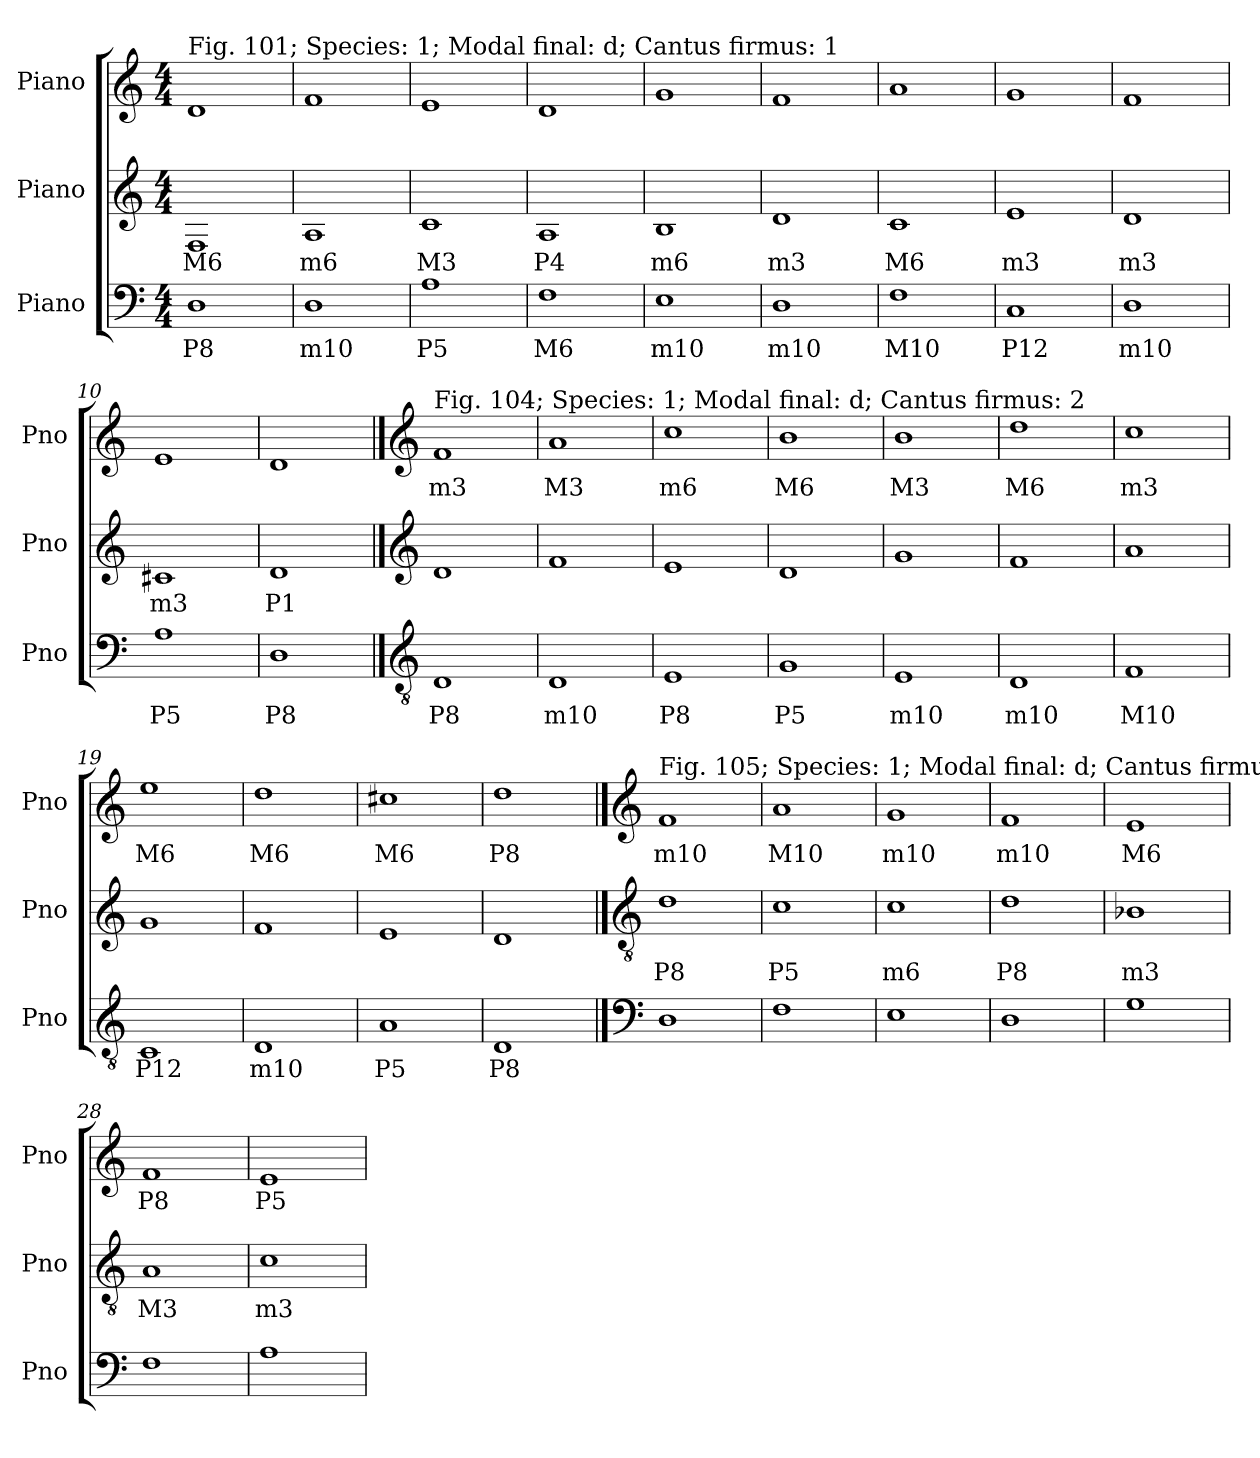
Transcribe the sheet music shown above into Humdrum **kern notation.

**kern	**text	**kern	**text	**kern	**text
*part3	*part3	*part2	*part2	*part1	*part1
*staff3	*staff3	*staff2	*staff2	*staff1	*staff1
*I"Piano	*	*I"Piano	*	*I"Piano	*
*I'Pno	*	*I'Pno	*	*I'Pno	*
*clefF4	*	*clefG2	*	*clefG2	*
*k[]	*	*k[]	*	*k[]	*
*M4/4	*	*M4/4	*	*M4/4	*
=1	=1	=1	=1	=1	=1
!	!	!	!	!LO:TX:a:t=Fig. 101; Species&colon; 1; Modal final&colon; d; Cantus firmus&colon; 1	!
!	!LO:LY:b	!	!LO:LY:b	!	!
1D	P8	1F	M6	1d	.
=2	=2	=2	=2	=2	=2
!	!LO:LY:b	!	!LO:LY:b	!	!
1D	m10	1A	m6	1f	.
=3	=3	=3	=3	=3	=3
!	!LO:LY:b	!	!LO:LY:b	!	!
1A	P5	1c	M3	1e	.
=4	=4	=4	=4	=4	=4
!	!LO:LY:b	!	!LO:LY:b	!	!
1F	M6	1A	P4	1d	.
=5	=5	=5	=5	=5	=5
!	!LO:LY:b	!	!LO:LY:b	!	!
1E	m10	1B	m6	1g	.
=6	=6	=6	=6	=6	=6
!	!LO:LY:b	!	!LO:LY:b	!	!
1D	m10	1d	m3	1f	.
=7	=7	=7	=7	=7	=7
!	!LO:LY:b	!	!LO:LY:b	!	!
1F	M10	1c	M6	1a	.
=8	=8	=8	=8	=8	=8
!	!LO:LY:b	!	!LO:LY:b	!	!
1C	P12	1e	m3	1g	.
=9	=9	=9	=9	=9	=9
!	!LO:LY:b	!	!LO:LY:b	!	!
1D	m10	1d	m3	1f	.
=10	=10	=10	=10	=10	=10
!	!LO:LY:b	!	!LO:LY:b	!	!
1A	P5	1c#X	m3	1e	.
=11	=11	=11	=11	=11	=11
!	!LO:LY:b	!	!LO:LY:b	!	!
1D	P8	1d	P1	1d	.
!!LO:LB:g=z
==12	==12	==12	==12	==12	==12
*clefGv2	*	*clefG2	*	*clefG2	*
!	!	!	!	!LO:TX:a:t=Fig. 104; Species&colon; 1; Modal final&colon; d; Cantus firmus&colon; 2	!
!	!LO:LY:b	!	!	!	!LO:LY:b
1D	P8	1d	.	1f	m3
=13	=13	=13	=13	=13	=13
!	!LO:LY:b	!	!	!	!LO:LY:b
1D	m10	1f	.	1a	M3
=14	=14	=14	=14	=14	=14
!	!LO:LY:b	!	!	!	!LO:LY:b
1E	P8	1e	.	1cc	m6
=15	=15	=15	=15	=15	=15
!	!LO:LY:b	!	!	!	!LO:LY:b
1G	P5	1d	.	1b	M6
=16	=16	=16	=16	=16	=16
!	!LO:LY:b	!	!	!	!LO:LY:b
1E	m10	1g	.	1b	M3
=17	=17	=17	=17	=17	=17
!	!LO:LY:b	!	!	!	!LO:LY:b
1D	m10	1f	.	1dd	M6
=18	=18	=18	=18	=18	=18
!	!LO:LY:b	!	!	!	!LO:LY:b
1F	M10	1a	.	1cc	m3
=19	=19	=19	=19	=19	=19
!	!LO:LY:b	!	!	!	!LO:LY:b
1C	P12	1g	.	1ee	M6
=20	=20	=20	=20	=20	=20
!	!LO:LY:b	!	!	!	!LO:LY:b
1D	m10	1f	.	1dd	M6
=21	=21	=21	=21	=21	=21
!	!LO:LY:b	!	!	!	!LO:LY:b
1A	P5	1e	.	1cc#X	M6
=22	=22	=22	=22	=22	=22
!	!LO:LY:b	!	!	!	!LO:LY:b
1D	P8	1d	.	1dd	P8
!!LO:LB:g=z
==23	==23	==23	==23	==23	==23
*clefF4	*	*clefGv2	*	*clefG2	*
!	!	!	!	!LO:TX:a:t=Fig. 105; Species&colon; 1; Modal final&colon; d; Cantus firmus&colon; 3	!
!	!	!	!LO:LY:b	!	!LO:LY:b
1D	.	1d	P8	1f	m10
=24	=24	=24	=24	=24	=24
!	!	!	!LO:LY:b	!	!LO:LY:b
1F	.	1c	P5	1a	M10
=25	=25	=25	=25	=25	=25
!	!	!	!LO:LY:b	!	!LO:LY:b
1E	.	1c	m6	1g	m10
=26	=26	=26	=26	=26	=26
!	!	!	!LO:LY:b	!	!LO:LY:b
1D	.	1d	P8	1f	m10
=27	=27	=27	=27	=27	=27
!	!	!	!LO:LY:b	!	!LO:LY:b
1G	.	1B-X	m3	1e	M6
=28	=28	=28	=28	=28	=28
!	!	!	!LO:LY:b	!	!LO:LY:b
1F	.	1A	M3	1f	P8
=29	=29	=29	=29	=29	=29
!	!	!	!LO:LY:b	!	!LO:LY:b
1A	.	1c	m3	1e	P5
=	=	=	=	=	=
*-	*-	*-	*-	*-	*-
